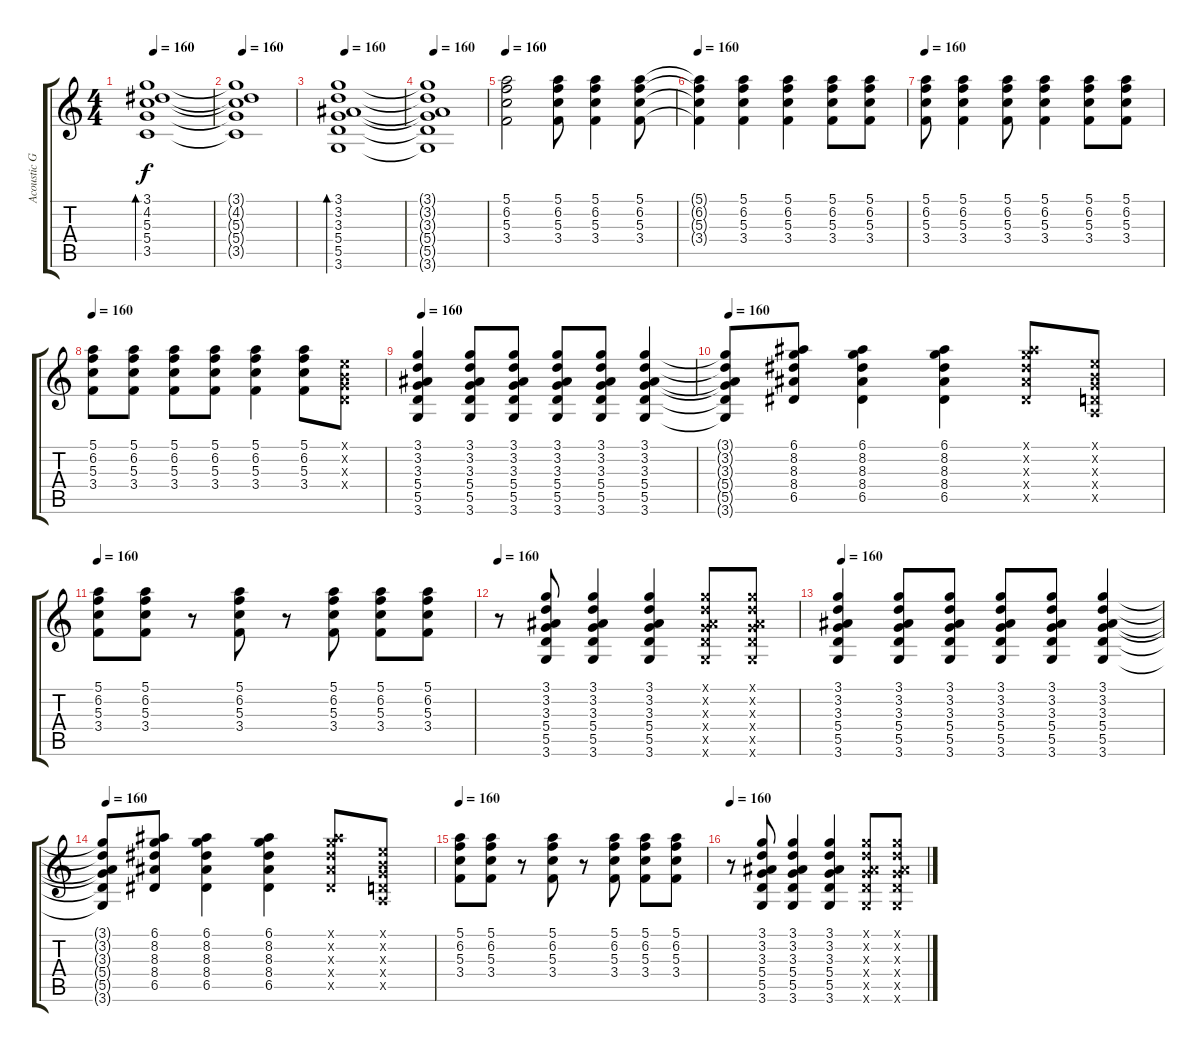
\track ("Acoustic Guitar" "Acoustic G") {instrument acousticguitarsteel}
\staff {score tabs}
\tuning (E4 B3 G3 D3 A2 E2) {hide}
\ts (4 4)
\tempo 160
\clef g2
\ks c
(3.1 4.2 5.3 5.4 3.5).1{bd 480 dy f} |
\tempo 160
(3.1{t} 4.2{t} 5.3{t} 5.4{t} 3.5{t}).1 |
\tempo 160
(3.1 3.2 3.3 5.4 5.5 3.6).1{bd 480} |
\tempo 160
(3.1{t} 3.2{t} 3.3{t} 5.4{t} 5.5{t} 3.6{t}).1 |
\tempo 160
(5.1 6.2 5.3 3.4).2 (5.1 6.2 5.3 3.4).8 (5.1 6.2 5.3 3.4).4 (5.1 6.2 5.3 3.4).8 |
\tempo 160
(5.1{t} 6.2{t} 5.3{t} 3.4{t}).4 (5.1 6.2 5.3 3.4).4 (5.1 6.2 5.3 3.4).4 (5.1 6.2 5.3 3.4).8 (5.1 6.2 5.3 3.4).8 |
\tempo 160
(5.1 6.2 5.3 3.4).8 (5.1 6.2 5.3 3.4).4 (5.1 6.2 5.3 3.4).8 (5.1 6.2 5.3 3.4).4 (5.1 6.2 5.3 3.4).8 (5.1 6.2 5.3 3.4).8 |
\tempo 160
(5.1 6.2 5.3 3.4).8 (5.1 6.2 5.3 3.4).8 (5.1 6.2 5.3 3.4).8 (5.1 6.2 5.3 3.4).8 (5.1 6.2 5.3 3.4).4 (5.1 6.2 5.3 3.4).8 (0.1{x} 0.2{x} 0.3{x} 0.4{x}).8 |
\tempo 160
(3.1 3.2 3.3 5.4 5.5 3.6).4 (3.1 3.2 3.3 5.4 5.5 3.6).8 (3.1 3.2 3.3 5.4 5.5 3.6).8 (3.1 3.2 3.3 5.4 5.5 3.6).8 (3.1 3.2 3.3 5.4 5.5 3.6).8 (3.1 3.2 3.3 5.4 5.5 3.6).4 |
\tempo 160
(3.1{t} 3.2{t} 3.3{t} 5.4{t} 5.5{t} 3.6{t}).8 (6.1 8.2 8.3 8.4 6.5).8 (6.1 8.2 8.3 8.4 6.5).4 (6.1 8.2 8.3 8.4 6.5).4 (6.1{x} 8.2{x} 8.3{x} 8.4{x} 6.5{x}).8 (0.1{x} 0.2{x} 0.3{x} 0.4{x} 0.5{x}).8 |
\tempo 160
(5.1 6.2 5.3 3.4).8 (5.1 6.2 5.3 3.4).8 r.8 (5.1 6.2 5.3 3.4).8 r.8 (5.1 6.2 5.3 3.4).8 (5.1 6.2 5.3 3.4).8 (5.1 6.2 5.3 3.4).8 |
\tempo 160
r.8 (3.1 3.2 3.3 5.4 5.5 3.6).8 (3.1 3.2 3.3 5.4 5.5 3.6).4 (3.1 3.2 3.3 5.4 5.5 3.6).4 (3.1{x} 3.2{x} 3.3{x} 5.4{x} 5.5{x} 3.6{x}).8 (3.1{x} 3.2{x} 3.3{x} 5.4{x} 5.5{x} 3.6{x}).8 |
\tempo 160
(3.1 3.2 3.3 5.4 5.5 3.6).4 (3.1 3.2 3.3 5.4 5.5 3.6).8 (3.1 3.2 3.3 5.4 5.5 3.6).8 (3.1 3.2 3.3 5.4 5.5 3.6).8 (3.1 3.2 3.3 5.4 5.5 3.6).8 (3.1 3.2 3.3 5.4 5.5 3.6).4 |
\tempo 160
(3.1{t} 3.2{t} 3.3{t} 5.4{t} 5.5{t} 3.6{t}).8 (6.1 8.2 8.3 8.4 6.5).8 (6.1 8.2 8.3 8.4 6.5).4 (6.1 8.2 8.3 8.4 6.5).4 (6.1{x} 8.2{x} 8.3{x} 8.4{x} 6.5{x}).8 (0.1{x} 0.2{x} 0.3{x} 0.4{x} 0.5{x}).8 |
\tempo 160
(5.1 6.2 5.3 3.4).8 (5.1 6.2 5.3 3.4).8 r.8 (5.1 6.2 5.3 3.4).8 r.8 (5.1 6.2 5.3 3.4).8 (5.1 6.2 5.3 3.4).8 (5.1 6.2 5.3 3.4).8 |
\tempo 160
r.8 (3.1 3.2 3.3 5.4 5.5 3.6).8 (3.1 3.2 3.3 5.4 5.5 3.6).4 (3.1 3.2 3.3 5.4 5.5 3.6).4 (3.1{x} 3.2{x} 3.3{x} 5.4{x} 5.5{x} 3.6{x}).8 (3.1{x} 3.2{x} 3.3{x} 5.4{x} 5.5{x} 3.6{x}).8
